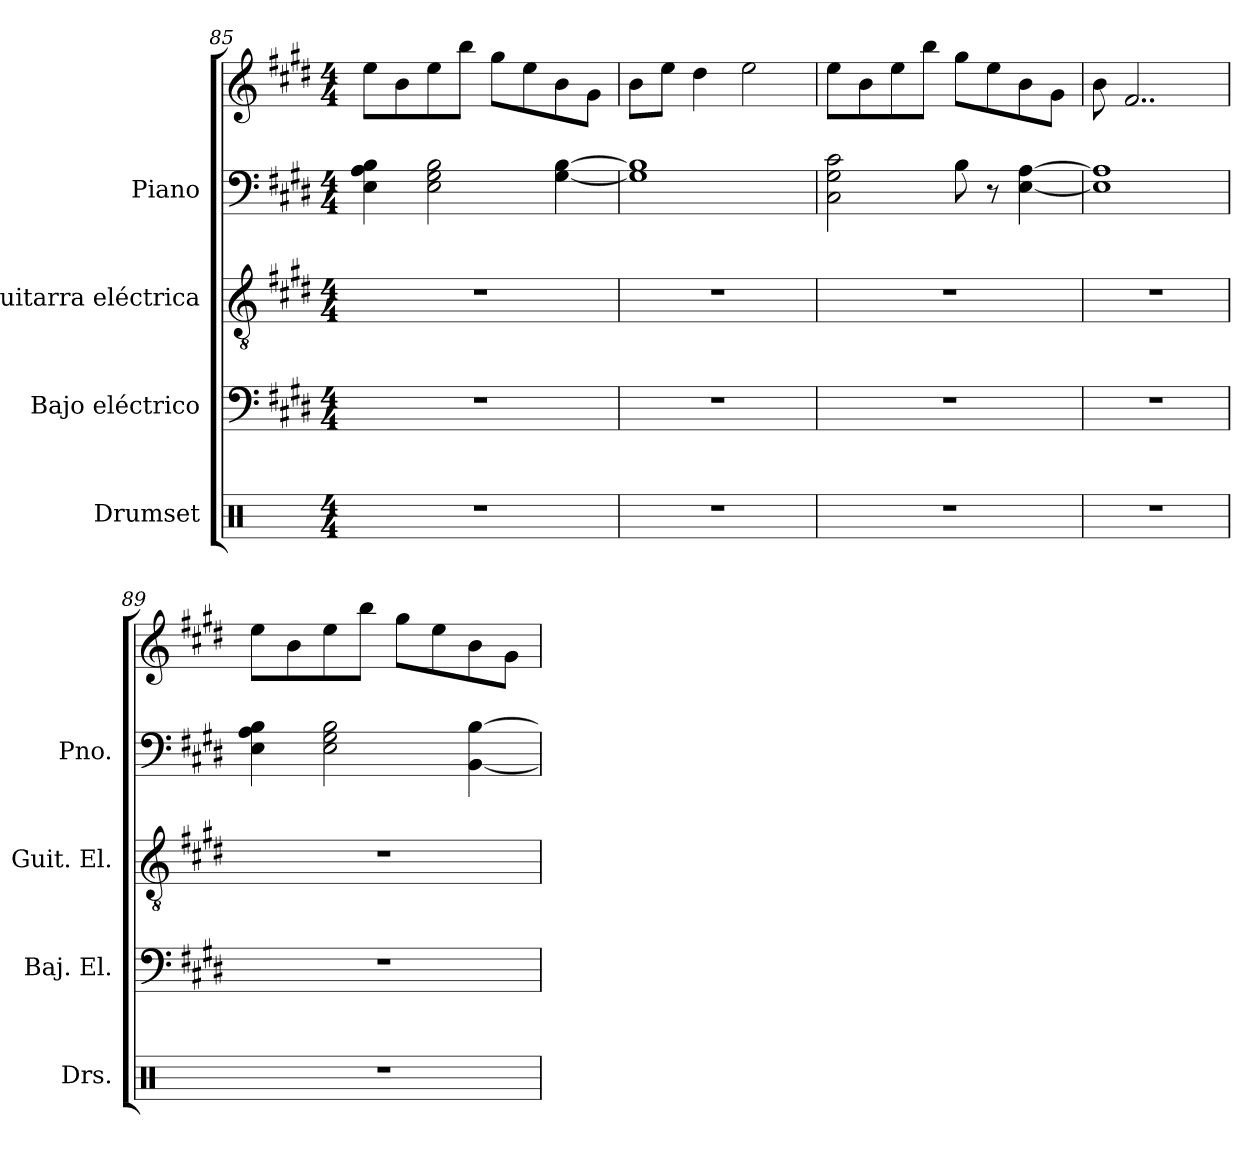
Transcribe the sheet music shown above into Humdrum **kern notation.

**kern	**kern	**kern	**kern	**kern
*part4	*part3	*part2	*part1	*part1
*staff5	*staff4	*staff3	*staff2	*staff1
*I"Drumset	*I"Bajo eléctrico	*I"Guitarra eléctrica	*I"Piano	*
*I'Drs.	*I'Baj. El.	*I'Guit. El.	*I'Pno.	*
*clefX	*clefF4	*clefGv2	*clefF4	*clefG2
*	*ITrd7c12	*	*	*
*k[]	*k[f#c#g#d#]	*k[f#c#g#d#]	*k[f#c#g#d#]	*k[f#c#g#d#]
*M4/4	*M4/4	*M4/4	*M4/4	*M4/4
=85	=85	=85	=85	=85
1r	1r	1r	4E\ 4A\ 4B\	8ee\L
.	.	.	.	8b\
.	.	.	2E\ 2G#\ 2B\	8ee\
.	.	.	.	8bb\J
.	.	.	.	8gg#\L
.	.	.	.	8ee\
.	.	.	[4G#\ [4B\	8b\
.	.	.	.	8g#\J
=86	=86	=86	=86	=86
1r	1r	1r	1G#] 1B]	8b\L
.	.	.	.	8ee\J
.	.	.	.	4dd#\
.	.	.	.	2ee\
!!LO:PB:g=z
=87	=87	=87	=87	=87
1r	1r	1r	2C#\ 2G#\ 2c#\	8ee\L
.	.	.	.	8b\
.	.	.	.	8ee\
.	.	.	.	8bb\J
.	.	.	8B\	8gg#\L
.	.	.	8r	8ee\
.	.	.	[4E\ [4A\	8b\
.	.	.	.	8g#\J
=88	=88	=88	=88	=88
1r	1r	1r	1E] 1A]	8b\
.	.	.	.	2..f#/
=89	=89	=89	=89	=89
1r	1r	1r	4E\ 4A\ 4B\	8ee\L
.	.	.	.	8b\
.	.	.	2E\ 2G#\ 2B\	8ee\
.	.	.	.	8bb\J
.	.	.	.	8gg#\L
.	.	.	.	8ee\
.	.	.	[4BB\ [4B\	8b\
.	.	.	.	8g#\J
=	=	=	=	=
*-	*-	*-	*-	*-
